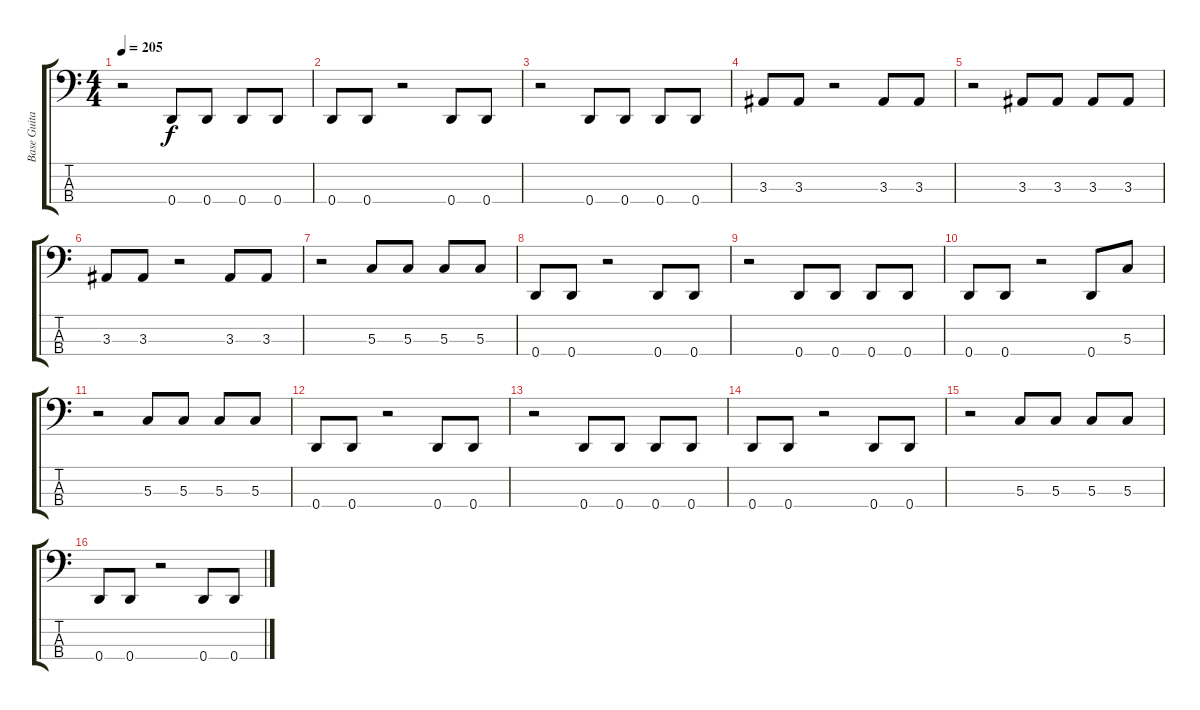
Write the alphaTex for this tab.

\track ("Base Guitar" "Base Guita") {instrument electricbassfinger}
\staff {score tabs}
\tuning (F2 C2 G1 D1) {hide}
\ts (4 4)
\tempo 205
\clef f4
\ks c
r.2{dy f} 0.4.8 0.4.8 0.4.8 0.4.8 |
0.4.8 0.4.8 r.2 0.4.8 0.4.8 |
r.2 0.4.8 0.4.8 0.4.8 0.4.8 |
3.3.8 3.3.8 r.2 3.3.8 3.3.8 |
r.2 3.3.8 3.3.8 3.3.8 3.3.8 |
3.3.8 3.3.8 r.2 3.3.8 3.3.8 |
r.2 5.3.8 5.3.8 5.3.8 5.3.8 |
0.4.8 0.4.8 r.2 0.4.8 0.4.8 |
r.2 0.4.8 0.4.8 0.4.8 0.4.8 |
0.4.8 0.4.8 r.2 0.4.8 5.3.8 |
r.2 5.3.8 5.3.8 5.3.8 5.3.8 |
0.4.8 0.4.8 r.2 0.4.8 0.4.8 |
r.2 0.4.8 0.4.8 0.4.8 0.4.8 |
0.4.8 0.4.8 r.2 0.4.8 0.4.8 |
r.2 5.3.8 5.3.8 5.3.8 5.3.8 |
0.4.8 0.4.8 r.2 0.4.8 0.4.8
